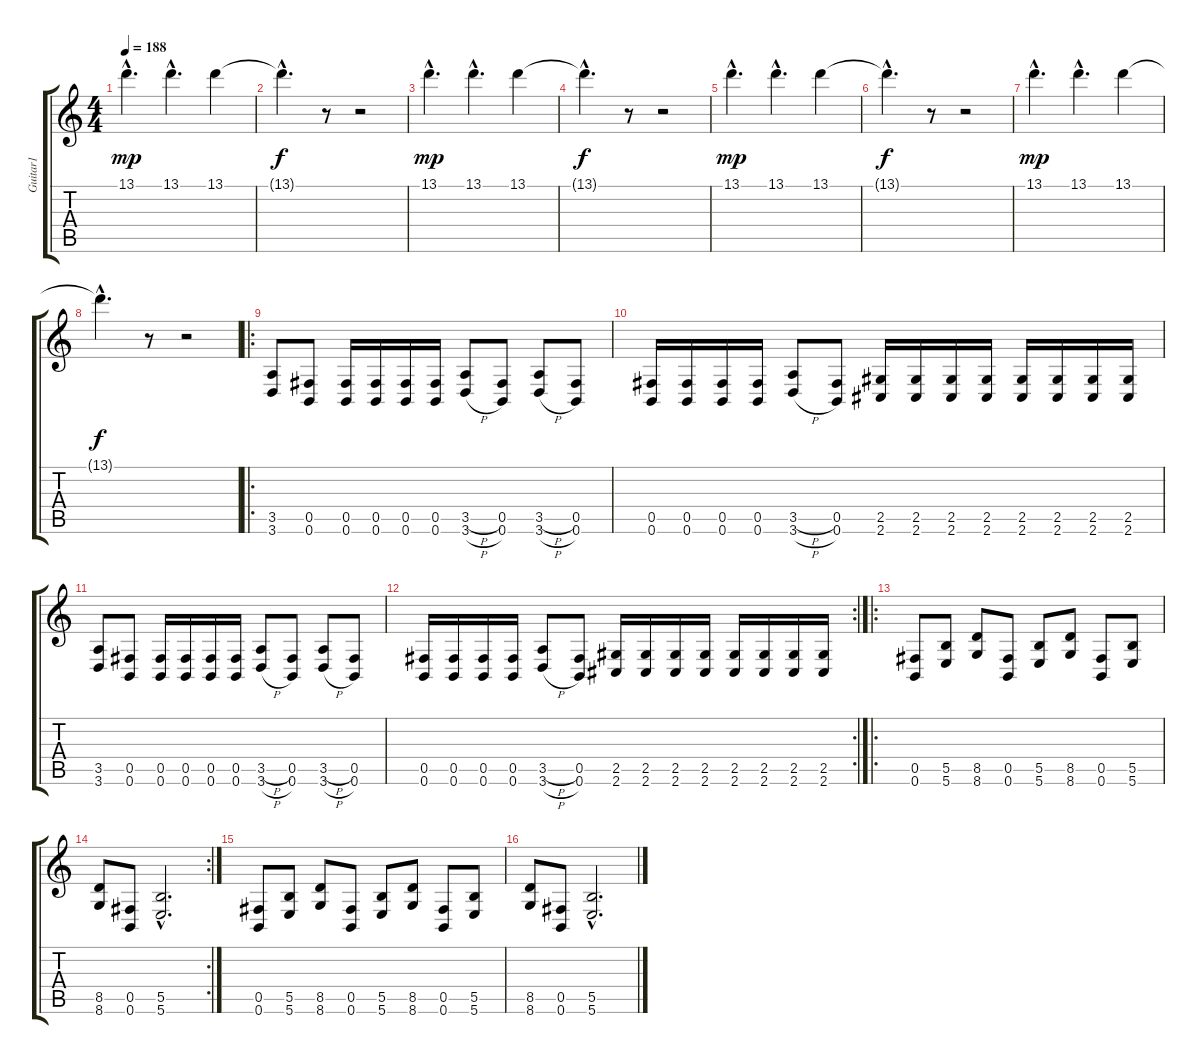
\track ("Guitar1" "Guitar1") {instrument overdrivenguitar}
\staff {score tabs}
\tuning (Db4 Ab3 E3 B2 Gb2 B1) {hide}
\ts (4 4)
\tempo 188
\clef g2
\ks c
13.1{hac}.4{d dy mp balance 16} 13.1{hac}.4{d} 13.1.4 |
13.1{hac t}.4{d dy f} r.8 r.2 |
13.1{hac}.4{d dy mp balance 16} 13.1{hac}.4{d} 13.1.4 |
13.1{hac t}.4{d dy f} r.8 r.2 |
13.1{hac}.4{d dy mp balance 16} 13.1{hac}.4{d} 13.1.4 |
13.1{hac t}.4{d dy f} r.8 r.2 |
13.1{hac}.4{d dy mp balance 16} 13.1{hac}.4{d} 13.1.4 |
13.1{hac t}.4{d dy f} r.8 r.2 |
\ro
(3.5 3.6).8{balance 0} (0.5 0.6).8{balance 0} (0.5 0.6).16 (0.5 0.6).16 (0.5 0.6).16 (0.5 0.6).16 (3.5{h} 3.6{h}).8 (0.5 0.6).8 (3.5{h} 3.6{h}).8 (0.5 0.6).8 |
(0.5 0.6).16 (0.5 0.6).16 (0.5 0.6).16 (0.5 0.6).16 (3.5{h} 3.6{h}).8 (0.5 0.6).8 (2.5 2.6).16 (2.5 2.6).16 (2.5 2.6).16 (2.5 2.6).16 (2.5 2.6).16 (2.5 2.6).16 (2.5 2.6).16 (2.5 2.6).16 |
(3.5 3.6).8 (0.5 0.6).8 (0.5 0.6).16 (0.5 0.6).16 (0.5 0.6).16 (0.5 0.6).16 (3.5{h} 3.6{h}).8 (0.5 0.6).8 (3.5{h} 3.6{h}).8 (0.5 0.6).8 |
\rc 2
(0.5 0.6).16 (0.5 0.6).16 (0.5 0.6).16 (0.5 0.6).16 (3.5{h} 3.6{h}).8 (0.5 0.6).8 (2.5 2.6).16 (2.5 2.6).16 (2.5 2.6).16 (2.5 2.6).16 (2.5 2.6).16 (2.5 2.6).16 (2.5 2.6).16 (2.5 2.6).16 |
\ro
(0.5 0.6).8 (5.5 5.6).8 (8.5 8.6).8 (0.5 0.6).8 (5.5 5.6).8 (8.5 8.6).8 (0.5 0.6).8 (5.5 5.6).8 |
\rc 2
(8.5 8.6).8 (0.5 0.6).8 (5.5{hac} 5.6{hac}).2{d} |
(0.5 0.6).8 (5.5 5.6).8 (8.5 8.6).8 (0.5 0.6).8 (5.5 5.6).8 (8.5 8.6).8 (0.5 0.6).8 (5.5 5.6).8 |
(8.5 8.6).8 (0.5 0.6).8 (5.5{hac} 5.6{hac}).2{d}
